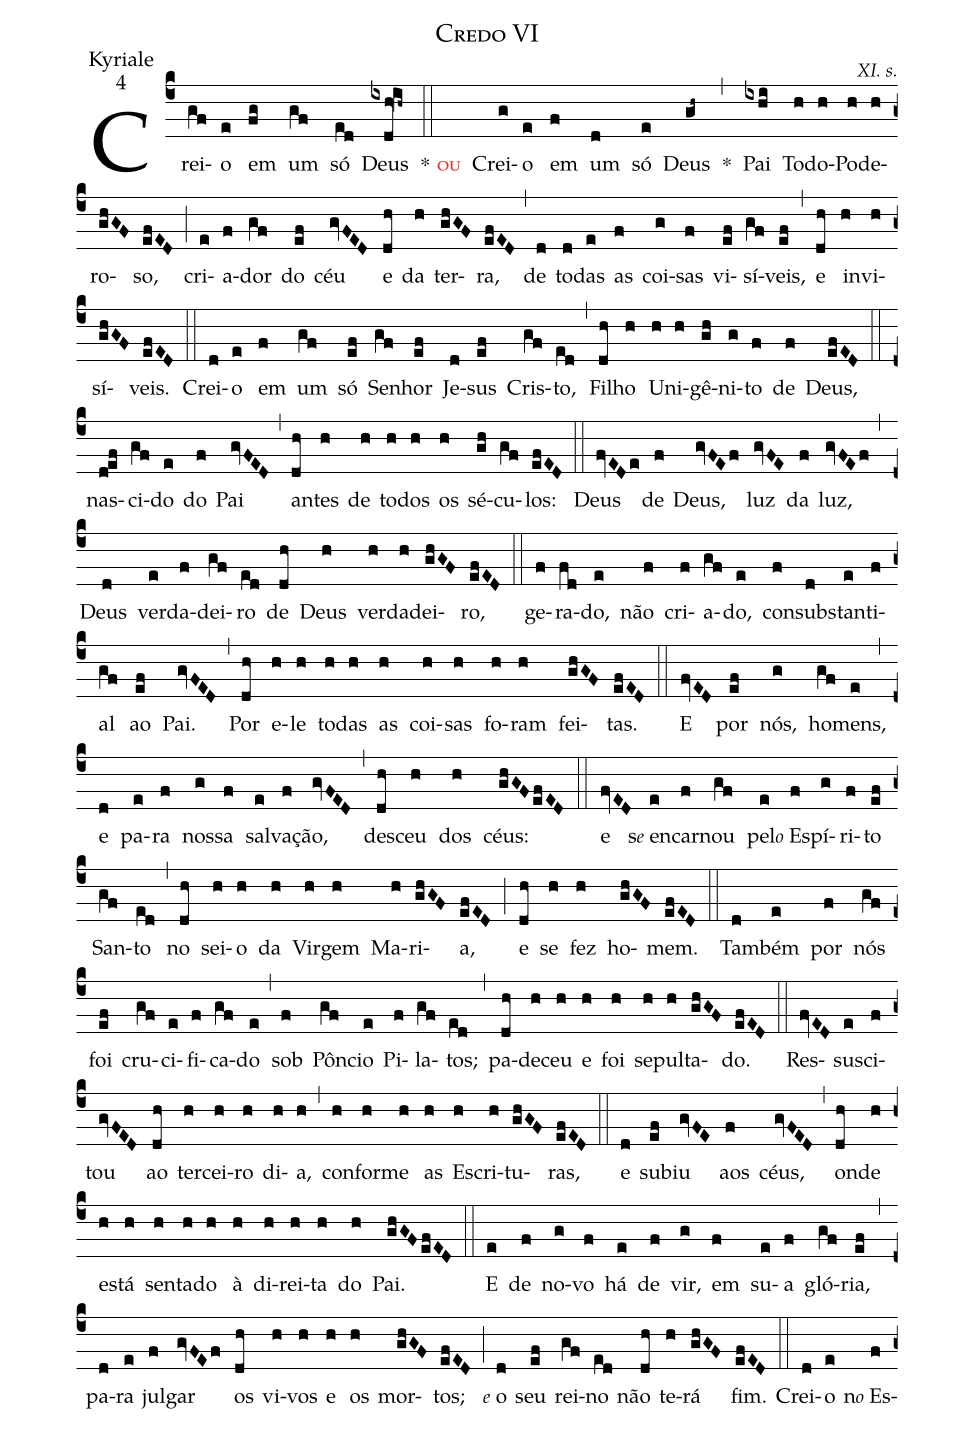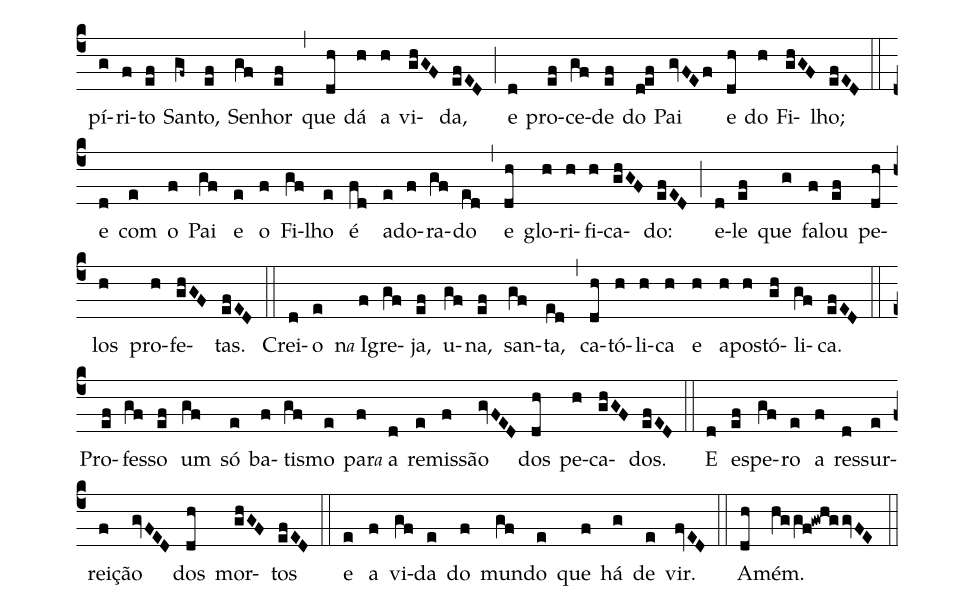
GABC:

name:Credo VI;
office-part:Kyriale;
mode:4;
commentary:XI. s.;
%%
(c4) Crei(gf)o(e) em(fg) um(gf) só(ed) Deus(ixdh!ih~)

*(::) <c><sc>ou</sc></c>() Crei(g)o(e) em(f) um(d) só(e) Deus(gh~) *(,)

Pai(ixhi) To(h)do(h)-Po(h)de(h)ro(ghGF)so,(efED) (;) cri(e)a(f)dor(gf) do(ef) céu(gvFED) e(dh) da(h) ter(ghGF)ra,(efED) (,) de(d) to(d)das(e) as(f) coi(g)sas(f) vi(ef)sí(gf)veis,(ef) (,) e(dh) in(h)vi(h)sí(ghGF)veis.(efED)

(::)

Crei(d)o(e) em(f) um(gf) só(ef) Se(gf)nhor(ef) Je(d)sus(ef) Cris(gf)to,(ed) (,) Fi(dh)lho(h) U(h)ni(h)gê(gh)ni(g)to(f) de(f) Deus,(efED)

(::)

nas(def)ci(gf)do(e) do(f) Pai(gvFED) (,) an(dh)tes(h) de(h) to(h)dos(h) os(h) sé(gh)cu(gf)los:(efED)

(::)

Deus(fvEDe) de(f) Deus,(gvFEf) luz(gvFE) da(f) luz,(gvFEf) (,) Deus(d) ver(e)da(f)dei(gf)ro(ed) de(dh) Deus(h) ver(h)da(h)dei(ghGF)ro,(efED)

(::)

ge(f)ra(fd)do,(e) não(f) cri(f)a(gf)do,(e) con(f)subs(d)tan(e)ti(f)al(gf) ao(ef) Pai.(gvFED) (,) Por(dh) e(h)le(h) to(h)das(h) as(h) coi(h)sas(h) fo(h)ram(h) fei(ghGF)tas.(efED)

(::)

E(fvED) por(ef) nós,(g) ho(gf)mens,(e) (,) e(d) pa(e)ra(f) nos(g)sa(f) sal(e)va(f)ção,(gvFED) (,) des(dh)ceu(h) dos(h) céus:(ghGF/efED)

(::)

e(fvED) s<e>e</e> en(e)car(f)nou(gf) pe(e)l<e>o</e> Es(f)pí(g)ri(f)to(ef) San(gf)to(ed) (,) no(dh) sei(h)o(h) da(h) Vir(h)gem(h) Ma(h)ri(ghGF)a,(efED) (;) e(dh) se(h) fez(h) ho(ghGF)mem.(efED)

(::)

Tam(d)bém(e) por(f) nós(gf) foi(ef) cru(gf)ci(e)fi(f)ca(gf)do(e) (,) sob(f) Pôn(gf)cio(e) Pi(f)la(gf)tos;(ed) (,) pa(dh)de(h)ceu(h) e(h) foi(h) se(h)pul(h)ta(ghGF)do.(efED)

(::)

Res(fvED)sus(e)ci(f)tou(gvFED) ao(dh) ter(h)cei(h)ro(h) di(h)a,(h) (,) con(h)for(h)me(h) as(h) Es(h)cri(h)tu(ghGF)ras,(efED)

(::)

e(d) su(ef)biu(gvFE) aos(f) céus,(gvFED) (,) on(dh)de(h) es(h)tá(h) sen(h)ta(h)do(h) à(h) di(h)rei(h)ta(h) do(h) Pai.(ghGF/efED)

(::)

E(e) de(f) no(g)vo(f) há(e) de(f) vir,(g) em(f) su(e)a(f) gló(gf)ria,(ef) (,) pa(d)ra(e) jul(f)gar(gvFEf) os(dh) vi(h)vos(h) e(h) os(h) mor(ghGF)tos;(efED) (;) <e>e</e> o(d) seu(ef) rei(gf)no(ed) não(dh) te(h)rá(ghGF) fim.(efED)

(::)

Crei(d)o(e) n<e>o</e> Es(f)pí(g)ri(f)to(ef) San(gf~)to,(ef) Se(gf)nhor(ef) (,) que(dh) dá(h) a(h) vi(ghGF)da,(efED) (;) e(d) pro(ef)ce(gf)de(ef) do(d!ef) Pai(gvFEf) e(dh) do(h) Fi(ghGF)lho;(efED)

(::)

e(d) com(e) o(f) Pai(gf) e(e) o(f) Fi(gf)lho(e) é(fd) a(e)do(f)ra(gf)do(ed) (,) e(dh) glo(h)ri(h)fi(h)ca(ghGF)do:(efED) (;) e(d)le(ef) que(g) fa(f)lou(ef) pe(dh)los(h) pro(h)fe(ghGF)tas.(efED)

(::)

Crei(d)o(e) n<e>a</e> I(f)gre(gf)ja,(ef) u(gf)na,(ef) san(gf)ta,(ed) (,) ca(dh)tó(h)li(h)ca(h) e(h) a(h)pos(h)tó(gh)li(gf)ca.(efED)

(::)

Pro(ef)fes(gf)so(ef) um(gf) só(e) ba(f)tis(gf)mo(e) pa(f)r<e>a</e> a(d) re(e)mis(f)são(gvFED) dos(dh) pe(h)ca(ghGF)dos.(efED)

(::)

E(d) es(ef)pe(gf)ro(e) a(f) res(d)sur(e)rei(f)ção(gvFED) dos(dh) mor(ghGF)tos(efED)

(::)

e(e) a(f) vi(gf)da(e) do(f) mun(gf)do(e) que(f) há(g) de(e) vir.(fvED) (::) A(dh)mém.(hggf!gwhggvFE)

(::)
